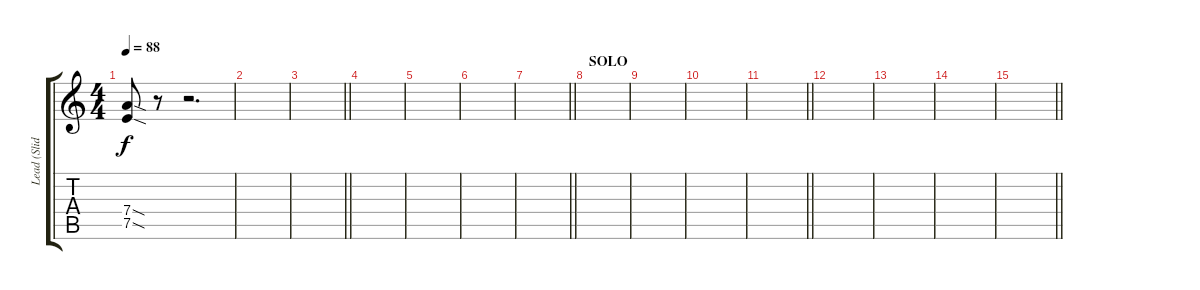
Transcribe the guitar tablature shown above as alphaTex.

\track ("Lead (Slide)" "Lead (Slid") {instrument overdrivenguitar}
\staff {score tabs}
\tuning (E4 B3 G3 D3 A2 E2) {hide}
\ts (4 4)
\tempo 88
\clef g2
\ks c
(7.4{sod t} 7.5{sod t}).8{dy f} r.8 r.2{d} |
|
\barLineRight lightlight
|
|
|
|
\barLineRight lightlight
|
\section ("" "SOLO")
|
|
|
\barLineRight lightlight
|
|
|
|
\barLineRight lightlight
